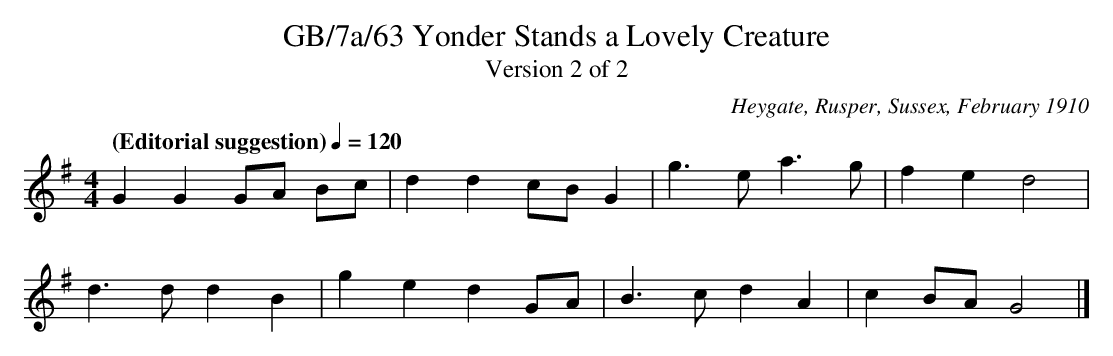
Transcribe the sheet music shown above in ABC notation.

X:1
T:GB/7a/63 Yonder Stands a Lovely Creature
T:Version 2 of 2
C:Heygate, Rusper, Sussex, February 1910
L:1/8
Q:"(Editorial suggestion)" 1/4=120
M:4/4
K:G
G2 G2 GA Bc | d2 d2 cB G2 | g3 e a3 g | f2 e2 d4 |
d3 d d2 B2 | g2 e2 d2 GA | B3 c d2 A2 |c2 BA G4 |]
